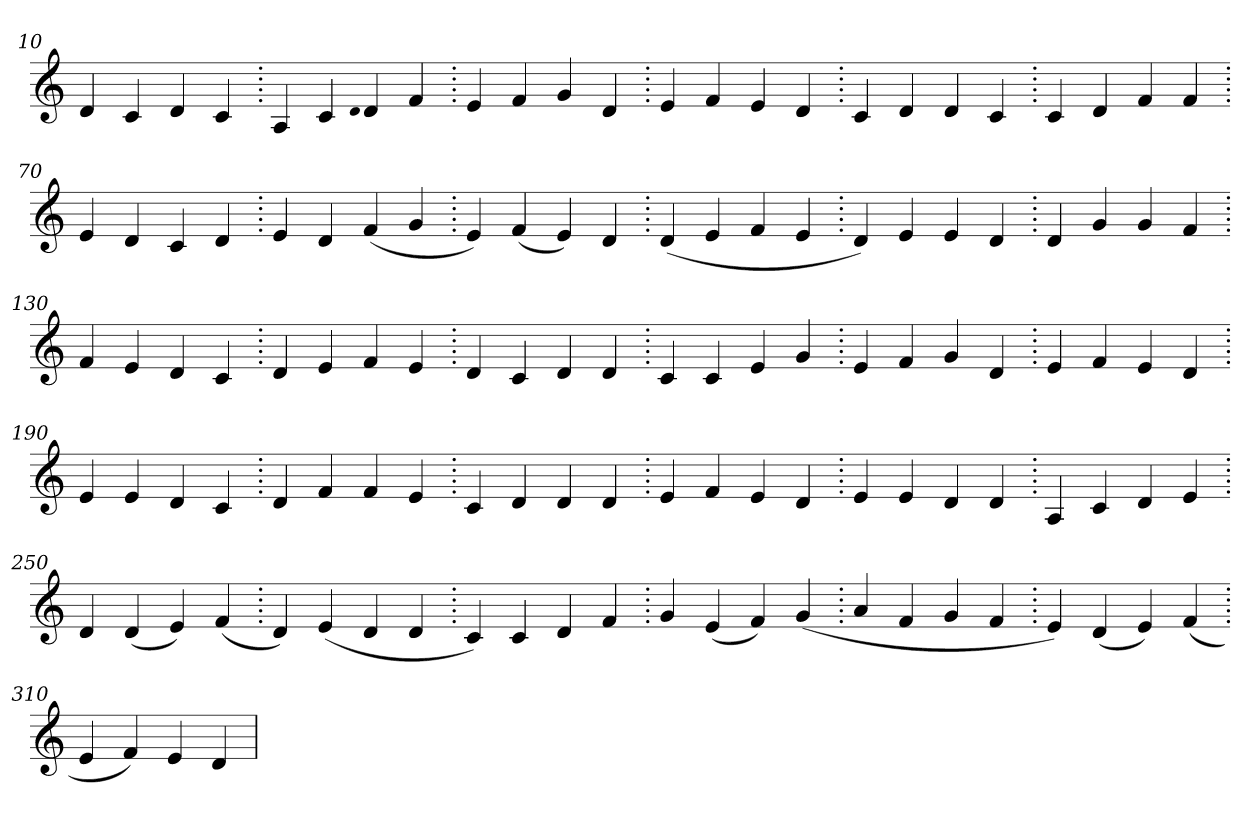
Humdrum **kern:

**kern
*part1
*staff1
*clefG2
=10.
4d
4c
4d
4c
=20.
4A
4c
qqd
4d
4f
=30.
4e
4f
4g
4d
=40.
4e
4f
4e
4d
=50.
4c
4d
4d
4c
=60.
4c
4d
4f
4f
=70.
4e
4d
4c
4d
=80.
4e
4d
(>4f
4g
=90.
4e)
(>4f
4e)
4d
=100.
(>4d
4e
4f
4e
=110.
4d)
4e
4e
4d
=120.
4d
4g
4g
4f
=130.
4f
4e
4d
4c
=140.
4d
4e
4f
4e
=150.
4d
4c
4d
4d
=160.
4c
4c
4e
4g
=170.
4e
4f
4g
4d
=180.
4e
4f
4e
4d
=190.
4e
4e
4d
4c
=200.
4d
4f
4f
4e
=210.
4c
4d
4d
4d
=220.
4e
4f
4e
4d
=230.
4e
4e
4d
4d
=240.
4A
4c
4d
4e
=250.
4d
(>4d
4e)
(>4f
=260.
4d)
(>4e
4d
4d
=270.
4c)
4c
4d
4f
=280.
4g
(>4e
4f)
(>4g
=290.
4a
4f
4g
4f
=300.
4e)
(>4d
4e)
(>4f
=310.
4e
4f)
4e
4d
=
*-
